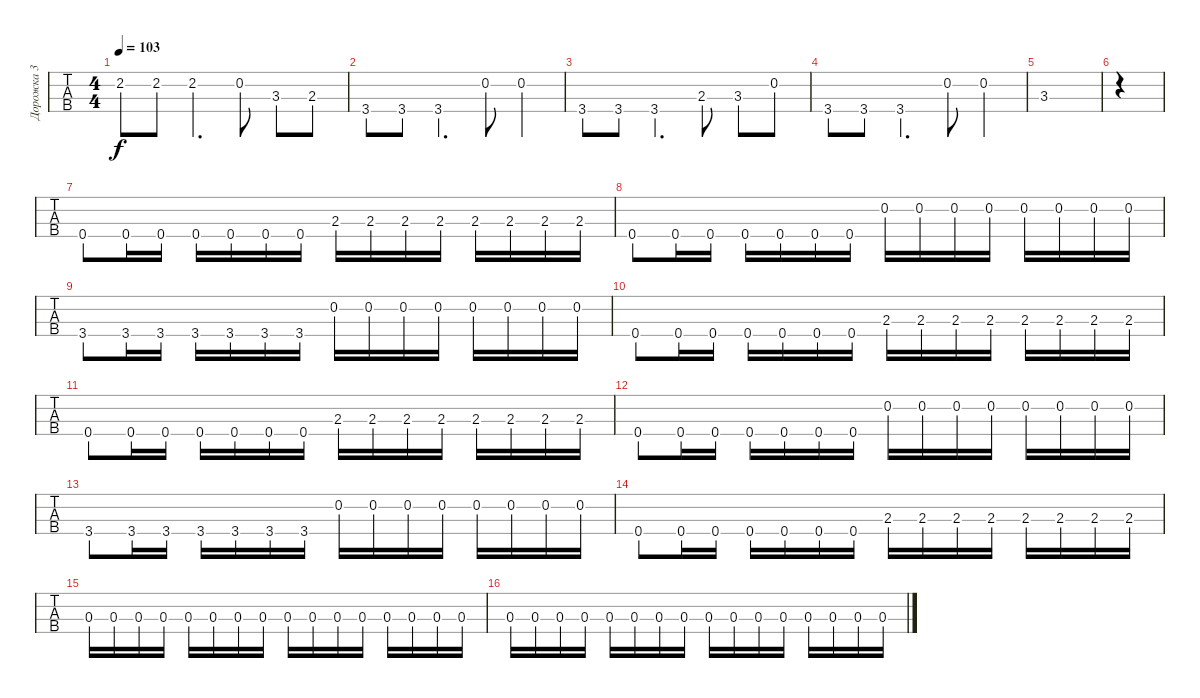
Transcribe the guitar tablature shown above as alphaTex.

\track ("Дорожка 3" "Дорожка 3") {instrument electricbassfinger}
\staff {tabs}
\tuning (G2 D2 A1 E1) {hide}
\ts (4 4)
\tempo 103
\clef f4
\ks c
2.2.8{dy f} 2.2.8 2.2{st}.4{d} 0.2.8 3.3.8 2.3.8 |
3.4.8 3.4.8 3.4{st}.4{d} 0.2.8 0.2.4 |
3.4.8 3.4.8 3.4{st}.4{d} 2.3.8 3.3.8 0.2.8 |
3.4.8 3.4.8 3.4{st}.4{d} 0.2.8 0.2.4 |
3.3.1 |
|
0.4.8 0.4.16 0.4.16 0.4.16 0.4.16 0.4.16 0.4.16 2.3.16 2.3.16 2.3.16 2.3.16 2.3.16 2.3.16 2.3.16 2.3.16 |
0.4.8 0.4.16 0.4.16 0.4.16 0.4.16 0.4.16 0.4.16 0.2.16 0.2.16 0.2.16 0.2.16 0.2.16 0.2.16 0.2.16 0.2.16 |
3.4.8 3.4.16 3.4.16 3.4.16 3.4.16 3.4.16 3.4.16 0.2.16 0.2.16 0.2.16 0.2.16 0.2.16 0.2.16 0.2.16 0.2.16 |
0.4.8 0.4.16 0.4.16 0.4.16 0.4.16 0.4.16 0.4.16 2.3.16 2.3.16 2.3.16 2.3.16 2.3.16 2.3.16 2.3.16 2.3.16 |
0.4.8 0.4.16 0.4.16 0.4.16 0.4.16 0.4.16 0.4.16 2.3.16 2.3.16 2.3.16 2.3.16 2.3.16 2.3.16 2.3.16 2.3.16 |
0.4.8 0.4.16 0.4.16 0.4.16 0.4.16 0.4.16 0.4.16 0.2.16 0.2.16 0.2.16 0.2.16 0.2.16 0.2.16 0.2.16 0.2.16 |
3.4.8 3.4.16 3.4.16 3.4.16 3.4.16 3.4.16 3.4.16 0.2.16 0.2.16 0.2.16 0.2.16 0.2.16 0.2.16 0.2.16 0.2.16 |
0.4.8 0.4.16 0.4.16 0.4.16 0.4.16 0.4.16 0.4.16 2.3.16 2.3.16 2.3.16 2.3.16 2.3.16 2.3.16 2.3.16 2.3.16 |
0.3.16 0.3.16 0.3.16 0.3.16 0.3.16 0.3.16 0.3.16 0.3.16 0.3.16 0.3.16 0.3.16 0.3.16 0.3.16 0.3.16 0.3.16 0.3.16 |
0.3.16 0.3.16 0.3.16 0.3.16 0.3.16 0.3.16 0.3.16 0.3.16 0.3.16 0.3.16 0.3.16 0.3.16 0.3.16 0.3.16 0.3.16 0.3.16
